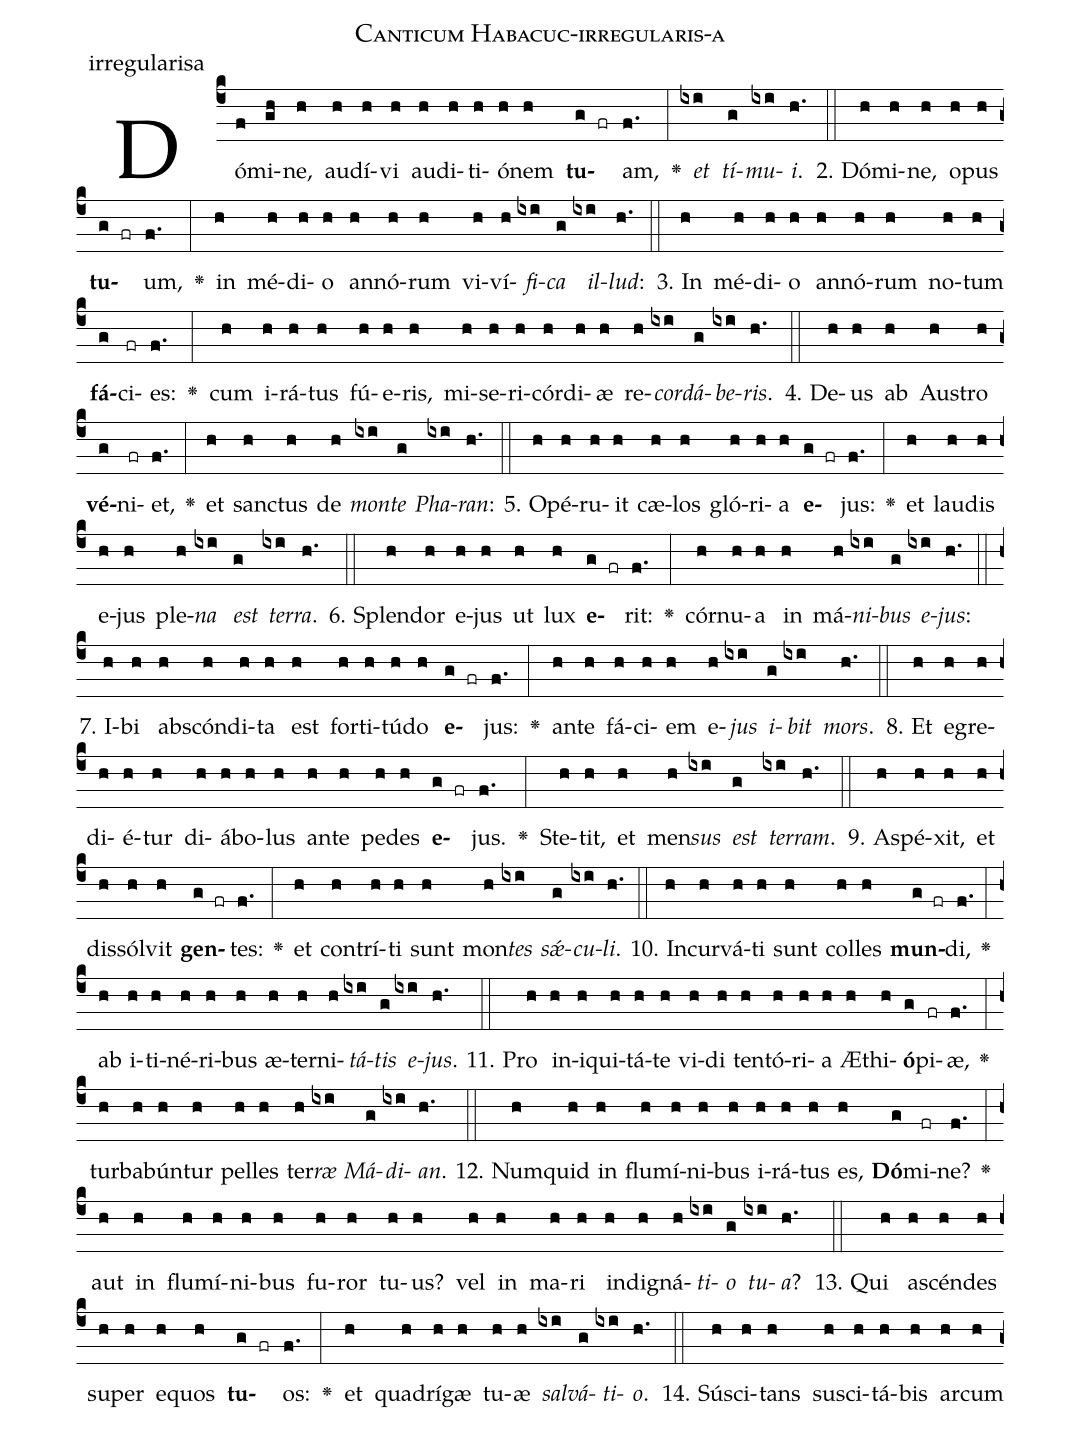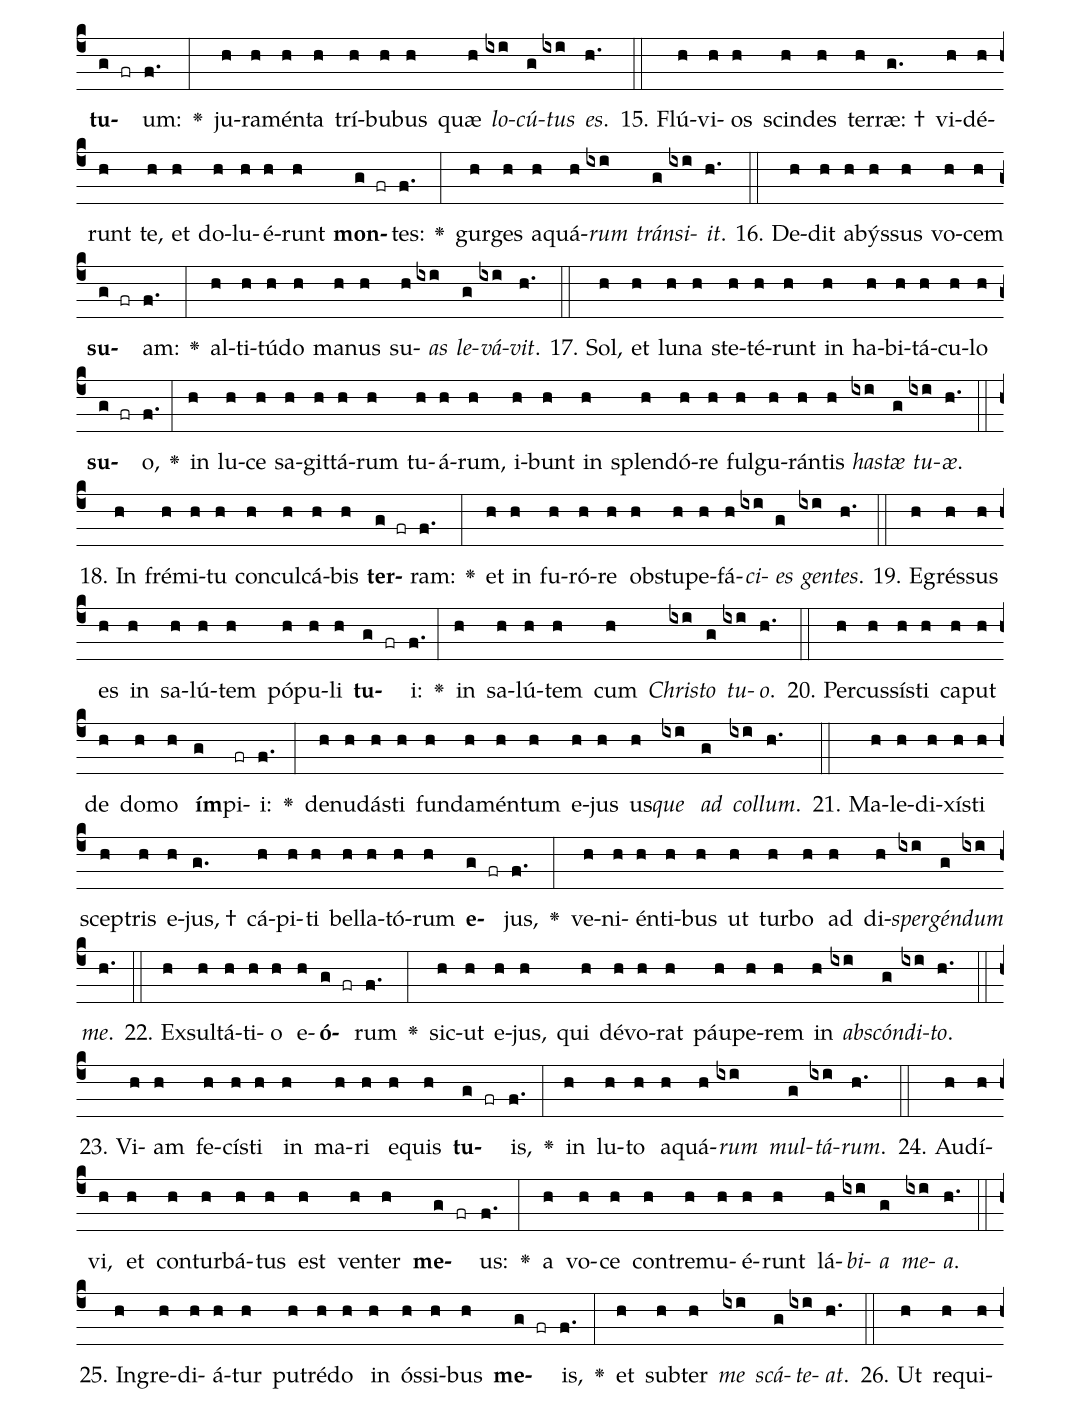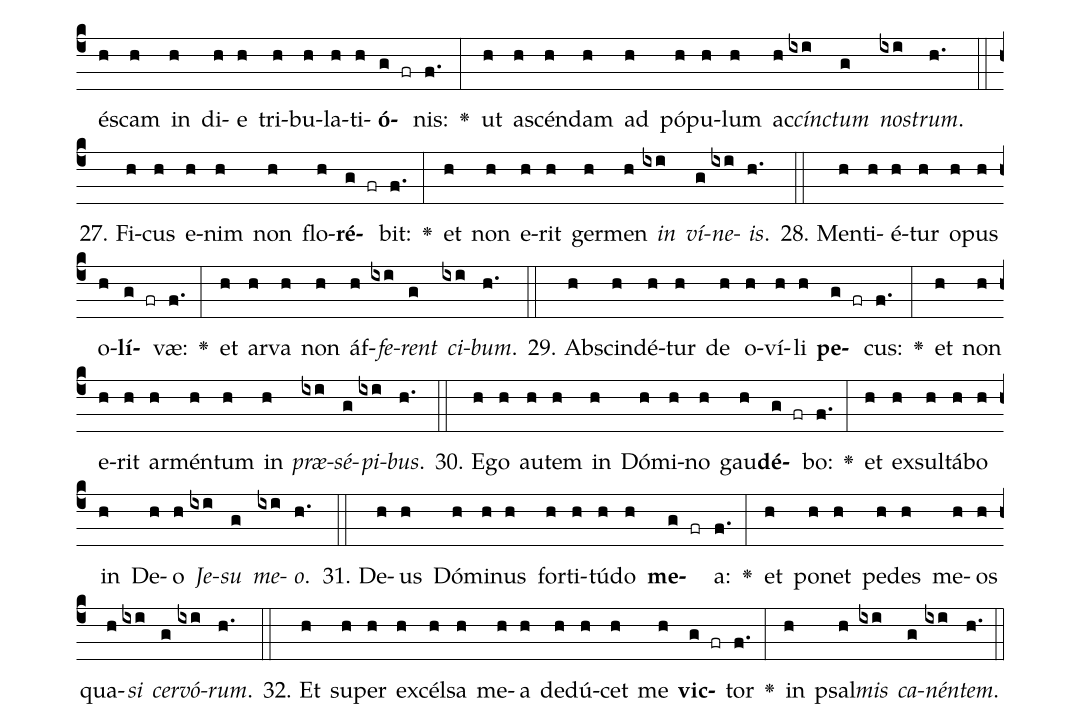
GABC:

name: Canticum Habacuc-irregularis-a;
annotation: irregularisa;
%%
(c4)Dó(f)mi(gh)ne,(h) au(h)dí(h)vi(h) au(h)di(h)ti(h)ó(h)nem(h) <b>tu</b>(g fr)am,(f.) <v>\greheightstar</v>(:) <i>et</i>(ixi) <i>tí</i>(g)<i>mu</i>(ixi)<i>i</i>.(h.) (::)
2. Dó(h)mi(h)ne,(h) o(h)pus(h) <b>tu</b>(g fr)um,(f.) <v>\greheightstar</v>(:) in(h) mé(h)di(h)o(h) an(h)nó(h)rum(h) vi(h)ví(h)<i>fi</i>(ixi)<i>ca</i>(g) <i>il</i>(ixi)<i>lud</i>:(h.) (::)
3. In(h) mé(h)di(h)o(h) an(h)nó(h)rum(h) no(h)tum(h) <b>fá</b>(g)ci(fr)es:(f.) <v>\greheightstar</v>(:) cum(h) i(h)rá(h)tus(h) fú(h)e(h)ris,(h) mi(h)se(h)ri(h)cór(h)di(h)æ(h) re(h)<i>cor</i>(ixi)<i>dá</i>(g)<i>be</i>(ixi)<i>ris</i>.(h.) (::)
4. De(h)us(h) ab(h) Aus(h)tro(h) <b>vé</b>(g)ni(fr)et,(f.) <v>\greheightstar</v>(:) et(h) sanc(h)tus(h) de(h) <i>mon</i>(ixi)<i>te</i>(g) <i>Pha</i>(ixi)<i>ran</i>:(h.) (::)
5. O(h)pé(h)ru(h)it(h) cæ(h)los(h) gló(h)ri(h)a(h) <b>e</b>(g fr)jus:(f.) <v>\greheightstar</v>(:) et(h) lau(h)dis(h) e(h)jus(h) ple(h)<i>na</i>(ixi) <i>est</i>(g) <i>ter</i>(ixi)<i>ra</i>.(h.) (::)
6. Splen(h)dor(h) e(h)jus(h) ut(h) lux(h) <b>e</b>(g fr)rit:(f.) <v>\greheightstar</v>(:) cór(h)nu(h)a(h) in(h) má(h)<i>ni</i>(ixi)<i>bus</i>(g) <i>e</i>(ixi)<i>jus</i>:(h.) (::)
7. I(h)bi(h) abs(h)cón(h)di(h)ta(h) est(h) for(h)ti(h)tú(h)do(h) <b>e</b>(g fr)jus:(f.) <v>\greheightstar</v>(:) an(h)te(h) fá(h)ci(h)em(h) e(h)<i>jus</i>(ixi) <i>i</i>(g)<i>bit</i>(ixi) <i>mors</i>.(h.) (::)
8. Et(h) e(h)gre(h)di(h)é(h)tur(h) di(h)á(h)bo(h)lus(h) an(h)te(h) pe(h)des(h) <b>e</b>(g fr)jus.(f.) <v>\greheightstar</v>(:) Ste(h)tit,(h) et(h) men(h)<i>sus</i>(ixi) <i>est</i>(g) <i>ter</i>(ixi)<i>ram</i>.(h.) (::)
9. A(h)spé(h)xit,(h) et(h) dis(h)sól(h)vit(h) <b>gen</b>(g fr)tes:(f.) <v>\greheightstar</v>(:) et(h) con(h)trí(h)ti(h) sunt(h) mon(h)<i>tes</i>(ixi) <i>sǽ</i>(g)<i>cu</i>(ixi)<i>li</i>.(h.) (::)
10. In(h)cur(h)vá(h)ti(h) sunt(h) col(h)les(h) <b>mun</b>(g fr)di,(f.) <v>\greheightstar</v>(:) ab(h) i(h)ti(h)né(h)ri(h)bus(h) æ(h)ter(h)ni(h)<i>tá</i>(ixi)<i>tis</i>(g) <i>e</i>(ixi)<i>jus</i>.(h.) (::)
11. Pro(h) in(h)i(h)qui(h)tá(h)te(h) vi(h)di(h) ten(h)tó(h)ri(h)a(h) Æ(h)thi(h)<b>ó</b>(g)pi(fr)æ,(f.) <v>\greheightstar</v>(:) tur(h)ba(h)bún(h)tur(h) pel(h)les(h) ter(h)<i>ræ</i>(ixi) <i>Má</i>(g)<i>di</i>(ixi)<i>an</i>.(h.) (::)
12. Num(h)quid(h) in(h) flu(h)mí(h)ni(h)bus(h) i(h)rá(h)tus(h) es,(h) <b>Dó</b>(g)mi(fr)ne?(f.) <v>\greheightstar</v>(:) aut(h) in(h) flu(h)mí(h)ni(h)bus(h) fu(h)ror(h) tu(h)us?(h) vel(h) in(h) ma(h)ri(h) in(h)di(h)gná(h)<i>ti</i>(ixi)<i>o</i>(g) <i>tu</i>(ixi)<i>a</i>?(h.) (::)
13. Qui(h) a(h)scén(h)des(h) su(h)per(h) e(h)quos(h) <b>tu</b>(g fr)os:(f.) <v>\greheightstar</v>(:) et(h) qua(h)drí(h)gæ(h) tu(h)æ(h) <i>sal</i>(ixi)<i>vá</i>(g)<i>ti</i>(ixi)<i>o</i>.(h.) (::)
14. Sú(h)sci(h)tans(h) su(h)sci(h)tá(h)bis(h) ar(h)cum(h) <b>tu</b>(g fr)um:(f.) <v>\greheightstar</v>(:) ju(h)ra(h)mén(h)ta(h) trí(h)bu(h)bus(h) quæ(h) <i>lo</i>(ixi)<i>cú</i>(g)<i>tus</i>(ixi) <i>es</i>.(h.) (::)
15. Flú(h)vi(h)os(h) scin(h)des(h) ter(h)ræ: †(g.) vi(h)dé(h)runt(h) te,(h) et(h) do(h)lu(h)é(h)runt(h) <b>mon</b>(g fr)tes:(f.) <v>\greheightstar</v>(:) gur(h)ges(h) a(h)quá(h)<i>rum</i>(ixi) <i>tráns</i>(g)<i>i</i>(ixi)<i>it</i>.(h.) (::)
16. De(h)dit(h) a(h)býs(h)sus(h) vo(h)cem(h) <b>su</b>(g fr)am:(f.) <v>\greheightstar</v>(:) al(h)ti(h)tú(h)do(h) ma(h)nus(h) su(h)<i>as</i>(ixi) <i>le</i>(g)<i>vá</i>(ixi)<i>vit</i>.(h.) (::)
17. Sol,(h) et(h) lu(h)na(h) ste(h)té(h)runt(h) in(h) ha(h)bi(h)tá(h)cu(h)lo(h) <b>su</b>(g fr)o,(f.) <v>\greheightstar</v>(:) in(h) lu(h)ce(h) sa(h)git(h)tá(h)rum(h) tu(h)á(h)rum,(h) i(h)bunt(h) in(h) splen(h)dó(h)re(h) ful(h)gu(h)rán(h)tis(h) <i>has</i>(ixi)<i>tæ</i>(g) <i>tu</i>(ixi)<i>æ</i>.(h.) (::)
18. In(h) fré(h)mi(h)tu(h) con(h)cul(h)cá(h)bis(h) <b>ter</b>(g fr)ram:(f.) <v>\greheightstar</v>(:) et(h) in(h) fu(h)ró(h)re(h) ob(h)stu(h)pe(h)fá(h)<i>ci</i>(ixi)<i>es</i>(g) <i>gen</i>(ixi)<i>tes</i>.(h.) (::)
19. E(h)grés(h)sus(h) es(h) in(h) sa(h)lú(h)tem(h) pó(h)pu(h)li(h) <b>tu</b>(g fr)i:(f.) <v>\greheightstar</v>(:) in(h) sa(h)lú(h)tem(h) cum(h) <i>Chris</i>(ixi)<i>to</i>(g) <i>tu</i>(ixi)<i>o</i>.(h.) (::)
20. Per(h)cus(h)sís(h)ti(h) ca(h)put(h) de(h) do(h)mo(h) <b>ím</b>(g)pi(fr)i:(f.) <v>\greheightstar</v>(:) de(h)nu(h)dás(h)ti(h) fun(h)da(h)mén(h)tum(h) e(h)jus(h) us(h)<i>que</i>(ixi) <i>ad</i>(g) <i>col</i>(ixi)<i>lum</i>.(h.) (::)
21. Ma(h)le(h)di(h)xís(h)ti(h) scep(h)tris(h) e(h)jus, †(g.) cá(h)pi(h)ti(h) bel(h)la(h)tó(h)rum(h) <b>e</b>(g fr)jus,(f.) <v>\greheightstar</v>(:) ve(h)ni(h)én(h)ti(h)bus(h) ut(h) tur(h)bo(h) ad(h) di(h)<i>sper</i>(ixi)<i>gén</i>(g)<i>dum</i>(ixi) <i>me</i>.(h.) (::)
22. Ex(h)sul(h)tá(h)ti(h)o(h) e(h)<b>ó</b>(g fr)rum(f.) <v>\greheightstar</v>(:) sic(h)ut(h) e(h)jus,(h) qui(h) dé(h)vo(h)rat(h) páu(h)pe(h)rem(h) in(h) <i>abs</i>(ixi)<i>cón</i>(g)<i>di</i>(ixi)<i>to</i>.(h.) (::)
23. Vi(h)am(h) fe(h)cís(h)ti(h) in(h) ma(h)ri(h) e(h)quis(h) <b>tu</b>(g fr)is,(f.) <v>\greheightstar</v>(:) in(h) lu(h)to(h) a(h)quá(h)<i>rum</i>(ixi) <i>mul</i>(g)<i>tá</i>(ixi)<i>rum</i>.(h.) (::)
24. Au(h)dí(h)vi,(h) et(h) con(h)tur(h)bá(h)tus(h) est(h) ven(h)ter(h) <b>me</b>(g fr)us:(f.) <v>\greheightstar</v>(:) a(h) vo(h)ce(h) con(h)tre(h)mu(h)é(h)runt(h) lá(h)<i>bi</i>(ixi)<i>a</i>(g) <i>me</i>(ixi)<i>a</i>.(h.) (::)
25. In(h)gre(h)di(h)á(h)tur(h) pu(h)tré(h)do(h) in(h) ós(h)si(h)bus(h) <b>me</b>(g fr)is,(f.) <v>\greheightstar</v>(:) et(h) sub(h)ter(h) <i>me</i>(ixi) <i>scá</i>(g)<i>te</i>(ixi)<i>at</i>.(h.) (::)
26. Ut(h) re(h)qui(h)és(h)cam(h) in(h) di(h)e(h) tri(h)bu(h)la(h)ti(h)<b>ó</b>(g fr)nis:(f.) <v>\greheightstar</v>(:) ut(h) a(h)scén(h)dam(h) ad(h) pó(h)pu(h)lum(h) ac(h)<i>cínc</i>(ixi)<i>tum</i>(g) <i>nos</i>(ixi)<i>trum</i>.(h.) (::)
27. Fi(h)cus(h) e(h)nim(h) non(h) flo(h)<b>ré</b>(g fr)bit:(f.) <v>\greheightstar</v>(:) et(h) non(h) e(h)rit(h) ger(h)men(h) <i>in</i>(ixi) <i>ví</i>(g)<i>ne</i>(ixi)<i>is</i>.(h.) (::)
28. Men(h)ti(h)é(h)tur(h) o(h)pus(h) o(h)<b>lí</b>(g fr)væ:(f.) <v>\greheightstar</v>(:) et(h) ar(h)va(h) non(h) áf(h)<i>fe</i>(ixi)<i>rent</i>(g) <i>ci</i>(ixi)<i>bum</i>.(h.) (::)
29. Ab(h)scin(h)dé(h)tur(h) de(h) o(h)ví(h)li(h) <b>pe</b>(g fr)cus:(f.) <v>\greheightstar</v>(:) et(h) non(h) e(h)rit(h) ar(h)mén(h)tum(h) in(h) <i>præ</i>(ixi)<i>sé</i>(g)<i>pi</i>(ixi)<i>bus</i>.(h.) (::)
30. E(h)go(h) au(h)tem(h) in(h) Dó(h)mi(h)no(h) gau(h)<b>dé</b>(g fr)bo:(f.) <v>\greheightstar</v>(:) et(h) ex(h)sul(h)tá(h)bo(h) in(h) De(h)o(h) <i>Je</i>(ixi)<i>su</i>(g) <i>me</i>(ixi)<i>o</i>.(h.) (::)
31. De(h)us(h) Dó(h)mi(h)nus(h) for(h)ti(h)tú(h)do(h) <b>me</b>(g fr)a:(f.) <v>\greheightstar</v>(:) et(h) po(h)net(h) pe(h)des(h) me(h)os(h) qua(h)<i>si</i>(ixi) <i>cer</i>(g)<i>vó</i>(ixi)<i>rum</i>.(h.) (::)
32. Et(h) su(h)per(h) ex(h)cél(h)sa(h) me(h)a(h) de(h)dú(h)cet(h) me(h) <b>vic</b>(g fr)tor(f.) <v>\greheightstar</v>(:) in(h) psal(h)<i>mis</i>(ixi) <i>ca</i>(g)<i>nén</i>(ixi)<i>tem</i>.(h.) (::)
